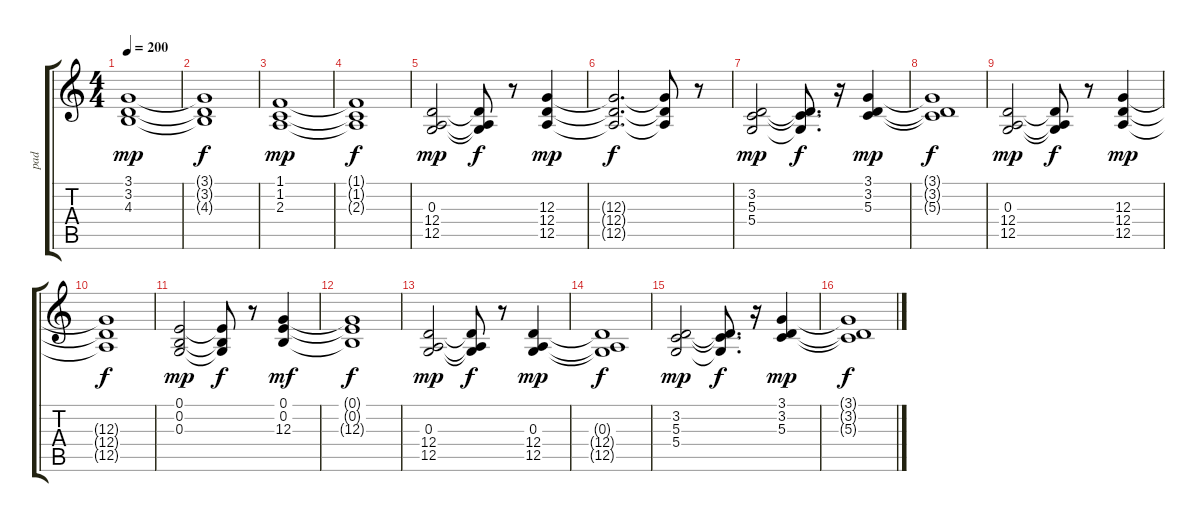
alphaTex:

\track ("pad" "pad") {instrument pad2warm}
\staff {score tabs}
\tuning (E4 B3 G3 D3 A2 E2) {hide}
\ts (4 4)
\tempo 200
\clef g2
\ks c
(3.1 3.2 4.3).1{dy mp} |
(3.1{t} 3.2{t} 4.3{t}).1{dy f} |
(1.1 1.2 2.3).1{dy mp} |
(1.1{t} 1.2{t} 2.3{t}).1{dy f} |
(0.3 12.4 12.5).2{dy mp} (0.3{t} 12.4{t} 12.5{t}).8{dy f} r.8 (12.3 12.4 12.5).4{dy mp} |
(12.3{t} 12.4{t} 12.5{t}).2{d dy f} (12.3{t} 12.4{t} 12.5{t}).8 r.8 |
(3.2 5.3 5.4).2{dy mp} (3.2{t} 5.3{t} 5.4{t}).8{d dy f} r.16 (3.1 3.2 5.3).4{dy mp} |
(3.1{t} 3.2{t} 5.3{t}).1{dy f} |
(0.3 12.4 12.5).2{dy mp} (0.3{t} 12.4{t} 12.5{t}).8{dy f} r.8 (12.3 12.4 12.5).4{dy mp} |
(12.3{t} 12.4{t} 12.5{t}).1{dy f} |
(0.1 0.2 0.3).2{dy mp} (0.1{t} 0.2{t} 0.3{t}).8{dy f} r.8 (0.1 0.2 12.3).4{dy mf} |
(0.1{t} 0.2{t} 12.3{t}).1{dy f} |
(0.3 12.4 12.5).2{dy mp} (0.3{t} 12.4{t} 12.5{t}).8{dy f} r.8 (0.3 12.4 12.5).4{dy mp} |
(0.3{t} 12.4{t} 12.5{t}).1{dy f} |
(3.2 5.3 5.4).2{dy mp} (3.2{t} 5.3{t} 5.4{t}).8{d dy f} r.16 (3.1 3.2 5.3).4{dy mp} |
(3.1{t} 3.2{t} 5.3{t}).1{dy f}
